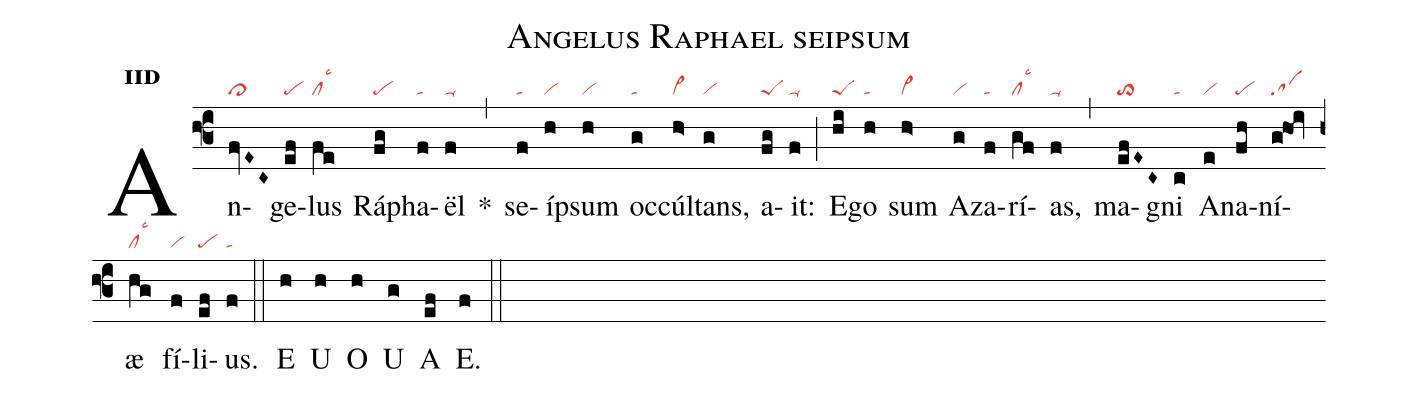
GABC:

name:Angelus Raphael seipsum;
office-part:an;
mode:2d;
nabc-lines:1;
%%
initial-style: 1;
name: Angelus Raphael seipsum;
mode:2;
office-part: Antiphona;
annotation: Ant.;
annotation:ii d;
nabc-lines:1;
%%
(f3) An(fvE~C~|ci~)ge(ef|pe)lus(fe|cllsc3) Rá(fg|pe)pha(f|ta)ël(f|ta-) <sp>*</sp>(,) se(f|ta)í(h|vi)psum(h|vi) oc(g|ta)cúl(h>|vi>)tans,(g|vi) a(fg|peS)it:(f|ta-) (;) E(hi|peS)go(h|ta) sum(h>|vi>) A(g|vi)za(f|ta)rí(gf|cllsc3)as,(f|ta-) (,) ma(efE~C~|to>)gni(c|ta) A(e|vi)na(fh|pe)ní(g@hoi|sa)æ(hg|cllsc3) fí(f|vi)li(ef|pe)us.(f|ta) (::)
<eu>E(h) U(h) O(h) U(g) A(ef) E.(f) </eu>(::)
